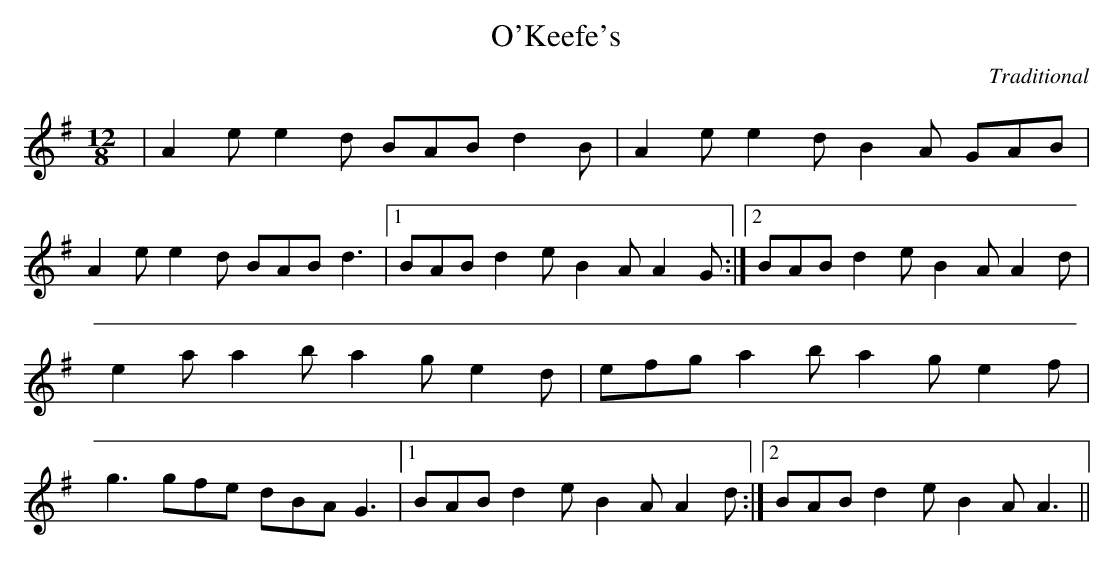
X:1
T: O'Keefe's
C: Traditional
M: 12/8
L: 1/8
K: Ador
|A2e e2d BAB d2B|A2e e2d B2A GAB|
A2e e2d BAB d3|[1 BAB d2e B2A A2G:|[2 BAB d2e B2A A2d|
e2a a2b a2g e2d|efg a2b a2g e2f|
g3 gfe dBA G3|[1 BAB d2e B2A A2d:|[2 BAB d2e B2A A3||
